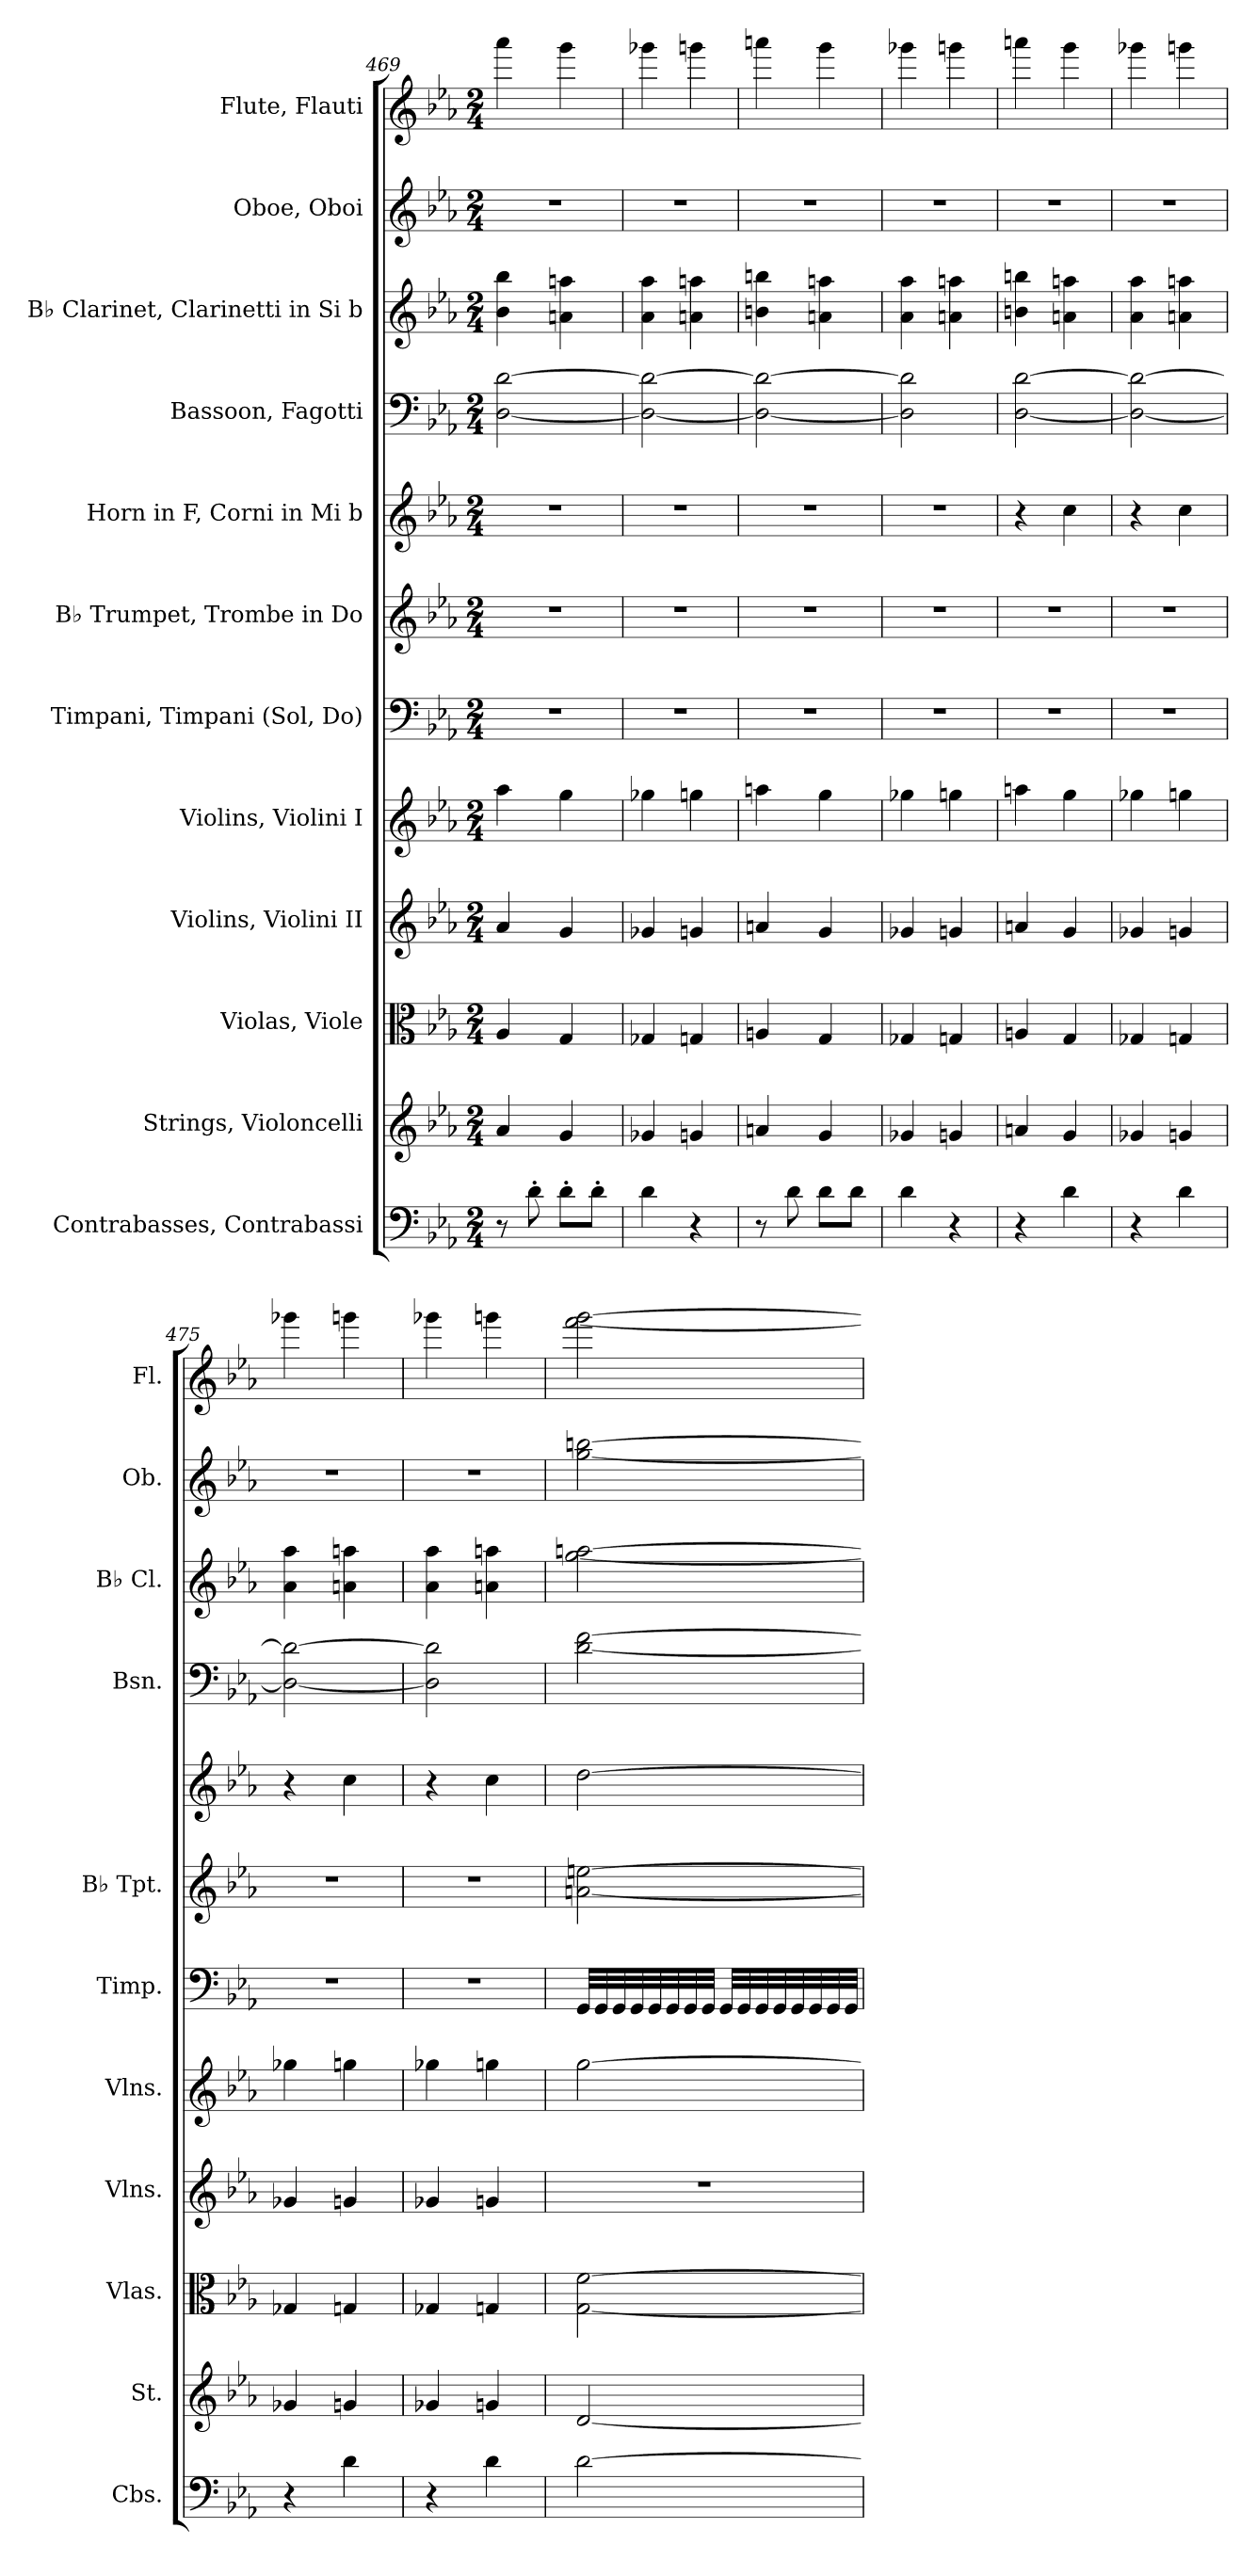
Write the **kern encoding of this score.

**kern	**kern	**kern	**kern	**kern	**kern	**kern	**kern	**kern	**kern	**kern	**kern
*part12	*part11	*part10	*part9	*part8	*part7	*part6	*part5	*part4	*part3	*part2	*part1
*staff12	*staff11	*staff10	*staff9	*staff8	*staff7	*staff6	*staff5	*staff4	*staff3	*staff2	*staff1
*I"Contrabasses, Contrabassi	*I"Strings, Violoncelli	*I"Violas, Viole	*I"Violins, Violini II	*I"Violins, Violini I	*I"Timpani, Timpani (Sol, Do)	*I"B♭ Trumpet, Trombe in Do	*I"Horn in F, Corni in Mi b	*I"Bassoon, Fagotti	*I"B♭ Clarinet, Clarinetti in Si b	*I"Oboe, Oboi	*I"Flute, Flauti
*I'Cbs.	*I'St.	*I'Vlas.	*I'Vlns.	*I'Vlns.	*I'Timp.	*I'B♭ Tpt.	*	*I'Bsn.	*I'B♭ Cl.	*I'Ob.	*I'Fl.
*clefF4	*clefG2	*clefC3	*clefG2	*clefG2	*clefF4	*clefG2	*clefG2	*clefF4	*clefG2	*clefG2	*clefG2
*ITrd7c12	*	*	*	*	*	*ITrd1c2	*ITrd4c7	*	*ITrd1c2	*	*
*k[b-e-a-]	*k[b-e-a-]	*k[b-e-a-]	*k[b-e-a-]	*k[b-e-a-]	*k[b-e-a-]	*k[b-e-a-d-g-]	*k[b-e-a-d-]	*k[b-e-a-]	*k[b-e-a-d-g-]	*k[b-e-a-]	*k[b-e-a-]
*M2/4	*M2/4	*M2/4	*M2/4	*M2/4	*M2/4	*M2/4	*M2/4	*M2/4	*M2/4	*M2/4	*M2/4
=469	=469	=469	=469	=469	=469	=469	=469	=469	=469	=469	=469
8r	4a-/	4A-/	4a-/	4aa-\	2r	2r	2r	[2D\ [2d\	4a-\ 4aa-\	2r	4aaa-\
8D'\	.	.	.	.	.	.	.	.	.	.	.
8D'\L	4g/	4G/	4g/	4gg\	.	.	.	.	4gn\ 4ggn\	.	4ggg\
8D'\J	.	.	.	.	.	.	.	.	.	.	.
=470	=470	=470	=470	=470	=470	=470	=470	=470	=470	=470	=470
4D\	4g-X/	4G-X/	4g-X/	4gg-X\	2r	2r	2r	2D\_ 2d\_	4g-\ 4gg-\	2r	4ggg-X\
4r	4gn/	4Gn/	4gn/	4ggn\	.	.	.	.	4gn\ 4ggn\	.	4gggn\
=471	=471	=471	=471	=471	=471	=471	=471	=471	=471	=471	=471
8r	4an/	4An/	4an/	4aan\	2r	2r	2r	2D\_ 2d\_	4an\ 4aan\	2r	4aaan\
8D\	.	.	.	.	.	.	.	.	.	.	.
8D\L	4g/	4G/	4g/	4gg\	.	.	.	.	4gn\ 4ggn\	.	4ggg\
8D\J	.	.	.	.	.	.	.	.	.	.	.
=472	=472	=472	=472	=472	=472	=472	=472	=472	=472	=472	=472
4D\	4g-X/	4G-X/	4g-X/	4gg-X\	2r	2r	2r	2D\] 2d\]	4g-\ 4gg-\	2r	4ggg-X\
4r	4gn/	4Gn/	4gn/	4ggn\	.	.	.	.	4gn\ 4ggn\	.	4gggn\
!!LO:PB:g=z
=473	=473	=473	=473	=473	=473	=473	=473	=473	=473	=473	=473
4r	4an/	4An/	4an/	4aan\	2r	2r	4r	[2D\ [2d\	4an\ 4aan\	2r	4aaan\
4D\	4g/	4G/	4g/	4gg\	.	.	4f\	.	4gn\ 4ggn\	.	4ggg\
=474	=474	=474	=474	=474	=474	=474	=474	=474	=474	=474	=474
*	*	*	*	*	*	*	*	*	*	*	*MM164
4r	4g-X/	4G-X/	4g-X/	4gg-X\	2r	2r	4r	2D\_ 2d\_	4g-\ 4gg-\	2r	4ggg-X\
4D\	4gn/	4Gn/	4gn/	4ggn\	.	.	4f\	.	4gn\ 4ggn\	.	4gggn\
=475	=475	=475	=475	=475	=475	=475	=475	=475	=475	=475	=475
*	*	*	*	*	*	*	*	*	*	*	*MM158
4r	4g-X/	4G-X/	4g-X/	4gg-X\	2r	2r	4r	2D\_ 2d\_	4g-\ 4gg-\	2r	4ggg-X\
4D\	4gn/	4Gn/	4gn/	4ggn\	.	.	4f\	.	4gn\ 4ggn\	.	4gggn\
=476	=476	=476	=476	=476	=476	=476	=476	=476	=476	=476	=476
*	*	*	*	*	*	*	*	*	*	*	*MM154
4r	4g-X/	4G-X/	4g-X/	4gg-X\	2r	2r	4r	2D\] 2d\]	4g-\ 4gg-\	2r	4ggg-X\
4D\	4gn/	4Gn/	4gn/	4ggn\	.	.	4f\	.	4gn\ 4ggn\	.	4gggn\
=477	=477	=477	=477	=477	=477	=477	=477	=477	=477	=477	=477
*	*	*	*	*	*	*	*	*	*	*	*MM172
[2D\	[2d/	[2G\ [2f\	2r	[2gg\	32GG/LLL	[2gn\ [2ddn\	[2g\	[2d\ [2f\	[2ff\ [2ggn\	[2gg\ [2bbn\	[2fff\ [2ggg\
.	.	.	.	.	32GG/	.	.	.	.	.	.
.	.	.	.	.	32GG/	.	.	.	.	.	.
.	.	.	.	.	32GG/	.	.	.	.	.	.
.	.	.	.	.	32GG/	.	.	.	.	.	.
.	.	.	.	.	32GG/	.	.	.	.	.	.
.	.	.	.	.	32GG/	.	.	.	.	.	.
.	.	.	.	.	32GG/JJJ	.	.	.	.	.	.
.	.	.	.	.	32GG/LLL	.	.	.	.	.	.
.	.	.	.	.	32GG/	.	.	.	.	.	.
.	.	.	.	.	32GG/	.	.	.	.	.	.
.	.	.	.	.	32GG/	.	.	.	.	.	.
.	.	.	.	.	32GG/	.	.	.	.	.	.
.	.	.	.	.	32GG/	.	.	.	.	.	.
.	.	.	.	.	32GG/	.	.	.	.	.	.
.	.	.	.	.	32GG/JJJ	.	.	.	.	.	.
=	=	=	=	=	=	=	=	=	=	=	=
*-	*-	*-	*-	*-	*-	*-	*-	*-	*-	*-	*-
